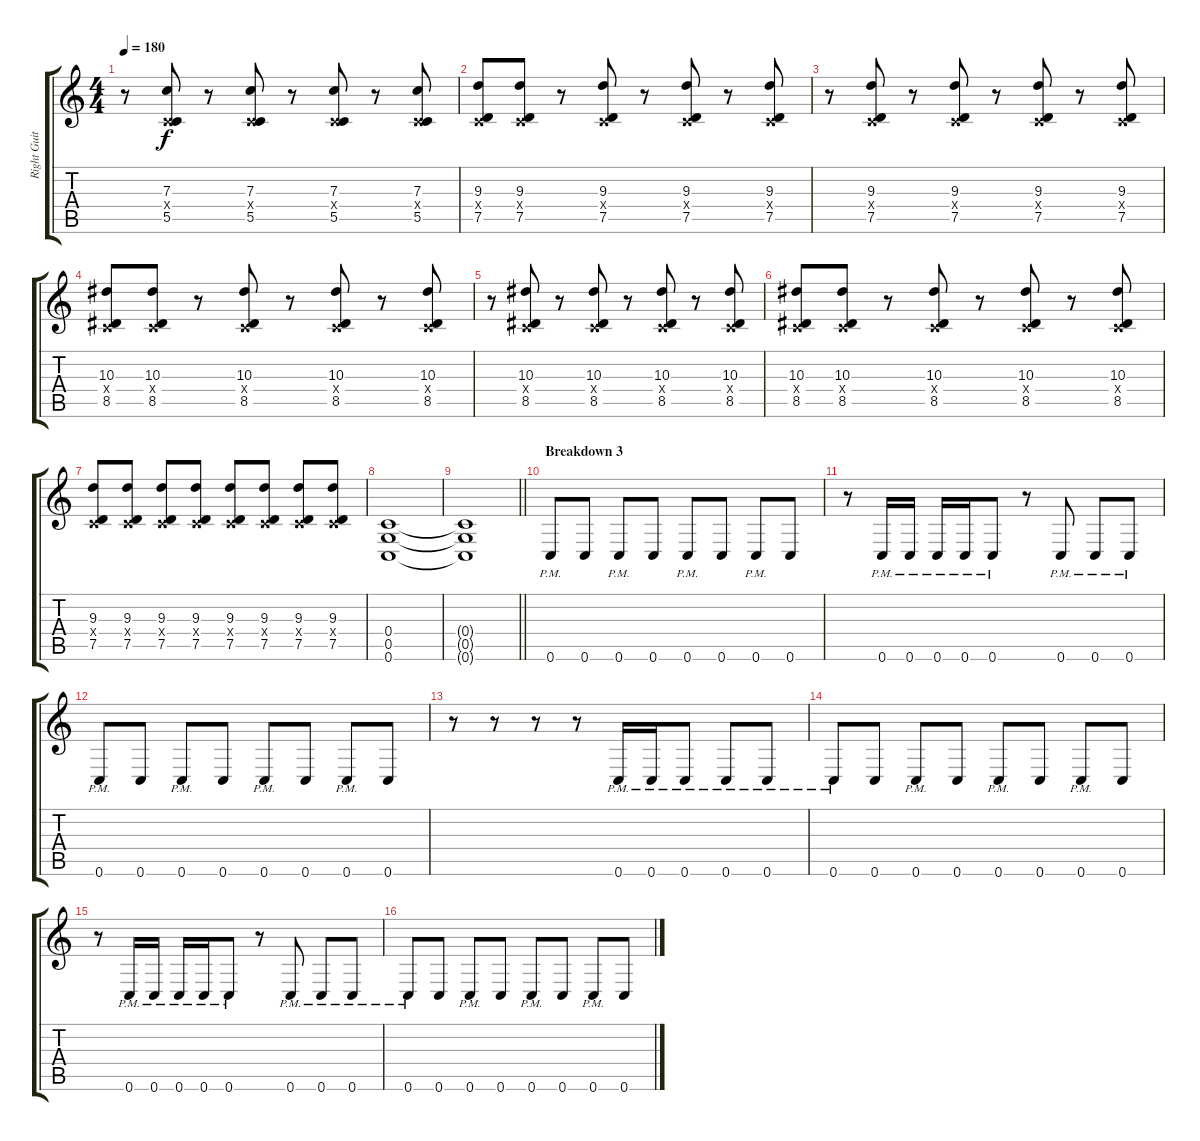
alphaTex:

\track ("Right Guitar" "Right Guit") {instrument overdrivenguitar}
\staff {score tabs}
\tuning (D4 A3 F3 C3 G2 C2) {hide}
\ts (4 4)
\tempo 180
\clef g2
\ks c
r.8{dy f} (7.3 0.4{x} 5.5).8 r.8 (7.3 0.4{x} 5.5).8 r.8 (7.3 0.4{x} 5.5).8 r.8 (7.3 0.4{x} 5.5).8 |
(9.3 0.4{x} 7.5).8 (9.3 0.4{x} 7.5).8 r.8 (9.3 0.4{x} 7.5).8 r.8 (9.3 0.4{x} 7.5).8 r.8 (9.3 0.4{x} 7.5).8 |
r.8 (9.3 0.4{x} 7.5).8 r.8 (9.3 0.4{x} 7.5).8 r.8 (9.3 0.4{x} 7.5).8 r.8 (9.3 0.4{x} 7.5).8 |
(10.3 0.4{x} 8.5).8 (10.3 0.4{x} 8.5).8 r.8 (10.3 0.4{x} 8.5).8 r.8 (10.3 0.4{x} 8.5).8 r.8 (10.3 0.4{x} 8.5).8 |
r.8 (10.3 0.4{x} 8.5).8 r.8 (10.3 0.4{x} 8.5).8 r.8 (10.3 0.4{x} 8.5).8 r.8 (10.3 0.4{x} 8.5).8 |
(10.3 0.4{x} 8.5).8 (10.3 0.4{x} 8.5).8 r.8 (10.3 0.4{x} 8.5).8 r.8 (10.3 0.4{x} 8.5).8 r.8 (10.3 0.4{x} 8.5).8 |
(9.3 0.4{x} 7.5).8 (9.3 0.4{x} 7.5).8 (9.3 0.4{x} 7.5).8 (9.3 0.4{x} 7.5).8 (9.3 0.4{x} 7.5).8 (9.3 0.4{x} 7.5).8 (9.3 0.4{x} 7.5).8 (9.3 0.4{x} 7.5).8 |
(0.4 0.5 0.6).1 |
\barLineRight lightlight
(0.4{t} 0.5{t} 0.6{t}).1 |
\section ("" "Breakdown 3")
0.6{pm}.8 0.6.8 0.6{pm}.8 0.6.8 0.6{pm}.8 0.6.8 0.6{pm}.8 0.6.8 |
r.8 0.6{pm}.16 0.6{pm}.16 0.6{pm}.16 0.6{pm}.16 0.6{pm}.8 r.8 0.6{pm}.8 0.6{pm}.8 0.6{pm}.8 |
0.6{pm}.8 0.6.8 0.6{pm}.8 0.6.8 0.6{pm}.8 0.6.8 0.6{pm}.8 0.6.8 |
r.8 r.8 r.8 r.8 0.6{pm}.16 0.6{pm}.16 0.6{pm}.8 0.6{pm}.8 0.6{pm}.8 |
0.6{pm}.8 0.6.8 0.6{pm}.8 0.6.8 0.6{pm}.8 0.6.8 0.6{pm}.8 0.6.8 |
r.8 0.6{pm}.16 0.6{pm}.16 0.6{pm}.16 0.6{pm}.16 0.6{pm}.8 r.8 0.6{pm}.8 0.6{pm}.8 0.6{pm}.8 |
0.6{pm}.8 0.6.8 0.6{pm}.8 0.6.8 0.6{pm}.8 0.6.8 0.6{pm}.8 0.6.8
